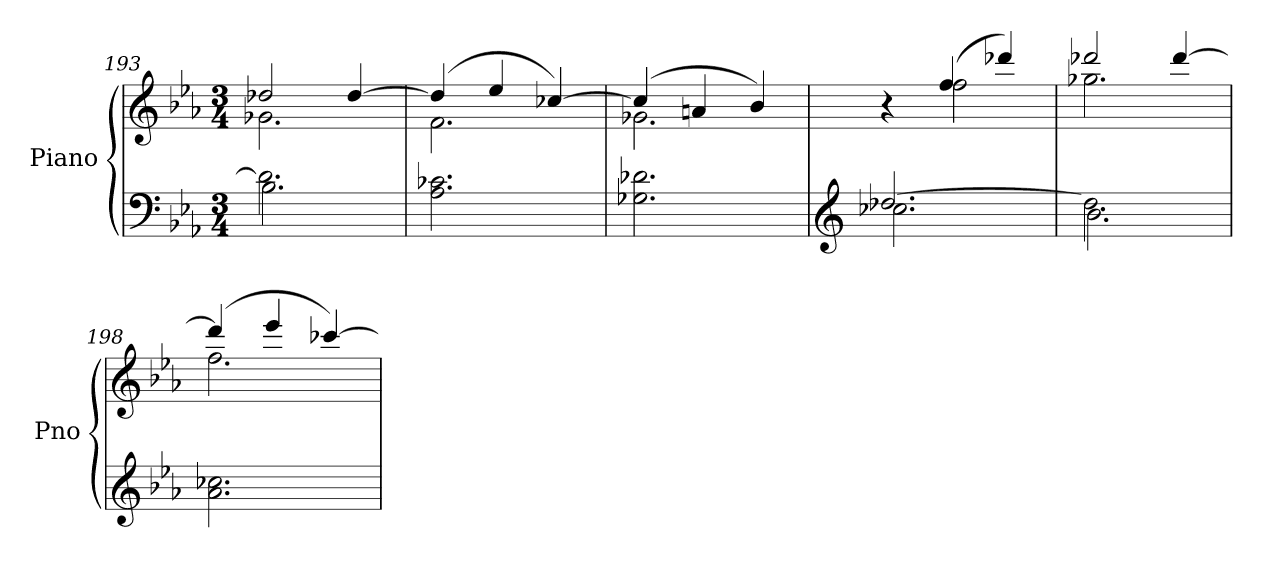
**kern	**kern
*part1	*part1
*staff2	*staff1
*I"Piano	*
*I'Pno	*
*clefF4	*clefG2
*k[b-e-a-]	*k[b-e-a-]
*M3/4	*M3/4
=193	=193
*^	*^
2.d-\]	2.B-\	2dd-X/	2.g-X\
.	.	[4dd-/	.
*v	*v	*	*
=194	=194	=194
2.A-\ 2.c-X\	(4dd-/]	2.f\
.	4ee-/	.
.	[4cc-X/)	.
=195	=195	=195
2.G-X\ 2.d-X\	(4cc-/]	2.g-X\
.	4an/	.
.	4b-/)	.
!!LO:LB:g=z	!!
=196	=196	=196
*clefG2	*	*
*^	*	*
[2.dd-X/	2.cc-X\	4r	4ryy
.	.	(4ff/	2ff\
.	.	4ddd-X/)	.
!!LO:PB:g=z	!!
=197	=197	=197	=197
2.dd-\]	2.b-\	2ddd-X/	2.gg-X\
.	.	[4ddd-/	.
*v	*v	*	*
=198	=198	=198
2.a-\ 2.cc-X\	(4ddd-/]	2.ff\
.	4eee-/	.
.	[4ccc-X/)	.
*	*v	*v
=	=
*-	*-
